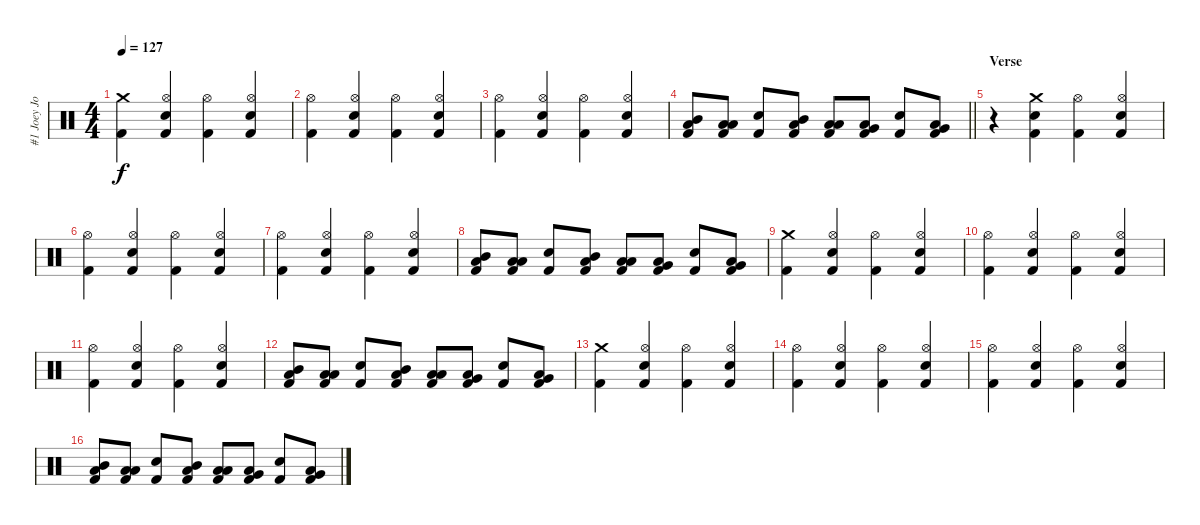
\track ("#1 Joey Jordison" "#1 Joey Jo") {instrument percussion}
\staff {score}
\articulation defaults
\ts (4 4)
\tempo 127
\clef neutral
\ks c
("Crash medium (hit)" "Kick (hit) 2").4{dy f} ("Hi-Hat (open)" "Electric Snare (hit)" "Kick (hit) 2").4 ("Hi-Hat (open)" "Kick (hit) 2").4 ("Hi-Hat (open)" "Electric Snare (hit)" "Kick (hit) 2").4 |
("Hi-Hat (open)" "Kick (hit) 2").4 ("Hi-Hat (open)" "Electric Snare (hit)" "Kick (hit) 2").4 ("Hi-Hat (open)" "Kick (hit) 2").4 ("Hi-Hat (open)" "Electric Snare (hit)" "Kick (hit) 2").4 |
("Hi-Hat (open)" "Kick (hit) 2").4 ("Hi-Hat (open)" "Electric Snare (hit)" "Kick (hit) 2").4 ("Hi-Hat (open)" "Kick (hit) 2").4 ("Hi-Hat (open)" "Electric Snare (hit)" "Kick (hit) 2").4 |
\barLineRight lightlight
("Mid Tom (hit)" "Low Floor Tom (hit)" "Kick (hit) 2").8 ("Low Tom (hit)" "Low Floor Tom (hit)" "Kick (hit) 2").8 ("Electric Snare (hit)" "Kick (hit) 2").8 ("Mid Tom (hit)" "Low Floor Tom (hit)" "Kick (hit) 2").8 ("Low Tom (hit)" "Low Floor Tom (hit)" "Kick (hit) 2").8 ("Very Low Tom (hit)" "Low Floor Tom (hit)" "Kick (hit) 2").8 ("Electric Snare (hit)" "Kick (hit) 2").8 ("Very Low Tom (hit)" "Low Floor Tom (hit)" "Kick (hit) 2").8 |
\section ("" "Verse")
r.4 ("Crash medium (hit)" "Electric Snare (hit)" "Kick (hit) 2").4 ("Hi-Hat (open)" "Kick (hit) 2").4 ("Hi-Hat (open)" "Electric Snare (hit)" "Kick (hit) 2").4 |
("Hi-Hat (open)" "Kick (hit) 2").4 ("Hi-Hat (open)" "Electric Snare (hit)" "Kick (hit) 2").4 ("Hi-Hat (open)" "Kick (hit) 2").4 ("Hi-Hat (open)" "Electric Snare (hit)" "Kick (hit) 2").4 |
("Hi-Hat (open)" "Kick (hit) 2").4 ("Hi-Hat (open)" "Electric Snare (hit)" "Kick (hit) 2").4 ("Hi-Hat (open)" "Kick (hit) 2").4 ("Hi-Hat (open)" "Electric Snare (hit)" "Kick (hit) 2").4 |
("Mid Tom (hit)" "Low Floor Tom (hit)" "Kick (hit) 2").8 ("Low Tom (hit)" "Low Floor Tom (hit)" "Kick (hit) 2").8 ("Electric Snare (hit)" "Kick (hit) 2").8 ("Mid Tom (hit)" "Low Floor Tom (hit)" "Kick (hit) 2").8 ("Low Tom (hit)" "Low Floor Tom (hit)" "Kick (hit) 2").8 ("Very Low Tom (hit)" "Low Floor Tom (hit)" "Kick (hit) 2").8 ("Electric Snare (hit)" "Kick (hit) 2").8 ("Very Low Tom (hit)" "Low Floor Tom (hit)" "Kick (hit) 2").8 |
("Crash medium (hit)" "Kick (hit) 2").4 ("Hi-Hat (open)" "Electric Snare (hit)" "Kick (hit) 2").4 ("Hi-Hat (open)" "Kick (hit) 2").4 ("Hi-Hat (open)" "Electric Snare (hit)" "Kick (hit) 2").4 |
("Hi-Hat (open)" "Kick (hit) 2").4 ("Hi-Hat (open)" "Electric Snare (hit)" "Kick (hit) 2").4 ("Hi-Hat (open)" "Kick (hit) 2").4 ("Hi-Hat (open)" "Electric Snare (hit)" "Kick (hit) 2").4 |
("Hi-Hat (open)" "Kick (hit) 2").4 ("Hi-Hat (open)" "Electric Snare (hit)" "Kick (hit) 2").4 ("Hi-Hat (open)" "Kick (hit) 2").4 ("Hi-Hat (open)" "Electric Snare (hit)" "Kick (hit) 2").4 |
("Mid Tom (hit)" "Low Floor Tom (hit)" "Kick (hit) 2").8 ("Low Tom (hit)" "Low Floor Tom (hit)" "Kick (hit) 2").8 ("Electric Snare (hit)" "Kick (hit) 2").8 ("Mid Tom (hit)" "Low Floor Tom (hit)" "Kick (hit) 2").8 ("Low Tom (hit)" "Low Floor Tom (hit)" "Kick (hit) 2").8 ("Very Low Tom (hit)" "Low Floor Tom (hit)" "Kick (hit) 2").8 ("Electric Snare (hit)" "Kick (hit) 2").8 ("Very Low Tom (hit)" "Low Floor Tom (hit)" "Kick (hit) 2").8 |
("Crash medium (hit)" "Kick (hit) 2").4 ("Hi-Hat (open)" "Electric Snare (hit)" "Kick (hit) 2").4 ("Hi-Hat (open)" "Kick (hit) 2").4 ("Hi-Hat (open)" "Electric Snare (hit)" "Kick (hit) 2").4 |
("Hi-Hat (open)" "Kick (hit) 2").4 ("Hi-Hat (open)" "Electric Snare (hit)" "Kick (hit) 2").4 ("Hi-Hat (open)" "Kick (hit) 2").4 ("Hi-Hat (open)" "Electric Snare (hit)" "Kick (hit) 2").4 |
("Hi-Hat (open)" "Kick (hit) 2").4 ("Hi-Hat (open)" "Electric Snare (hit)" "Kick (hit) 2").4 ("Hi-Hat (open)" "Kick (hit) 2").4 ("Hi-Hat (open)" "Electric Snare (hit)" "Kick (hit) 2").4 |
("Mid Tom (hit)" "Low Floor Tom (hit)" "Kick (hit) 2").8 ("Low Tom (hit)" "Low Floor Tom (hit)" "Kick (hit) 2").8 ("Electric Snare (hit)" "Kick (hit) 2").8 ("Mid Tom (hit)" "Low Floor Tom (hit)" "Kick (hit) 2").8 ("Low Tom (hit)" "Low Floor Tom (hit)" "Kick (hit) 2").8 ("Very Low Tom (hit)" "Low Floor Tom (hit)" "Kick (hit) 2").8 ("Electric Snare (hit)" "Kick (hit) 2").8 ("Very Low Tom (hit)" "Low Floor Tom (hit)" "Kick (hit) 2").8
